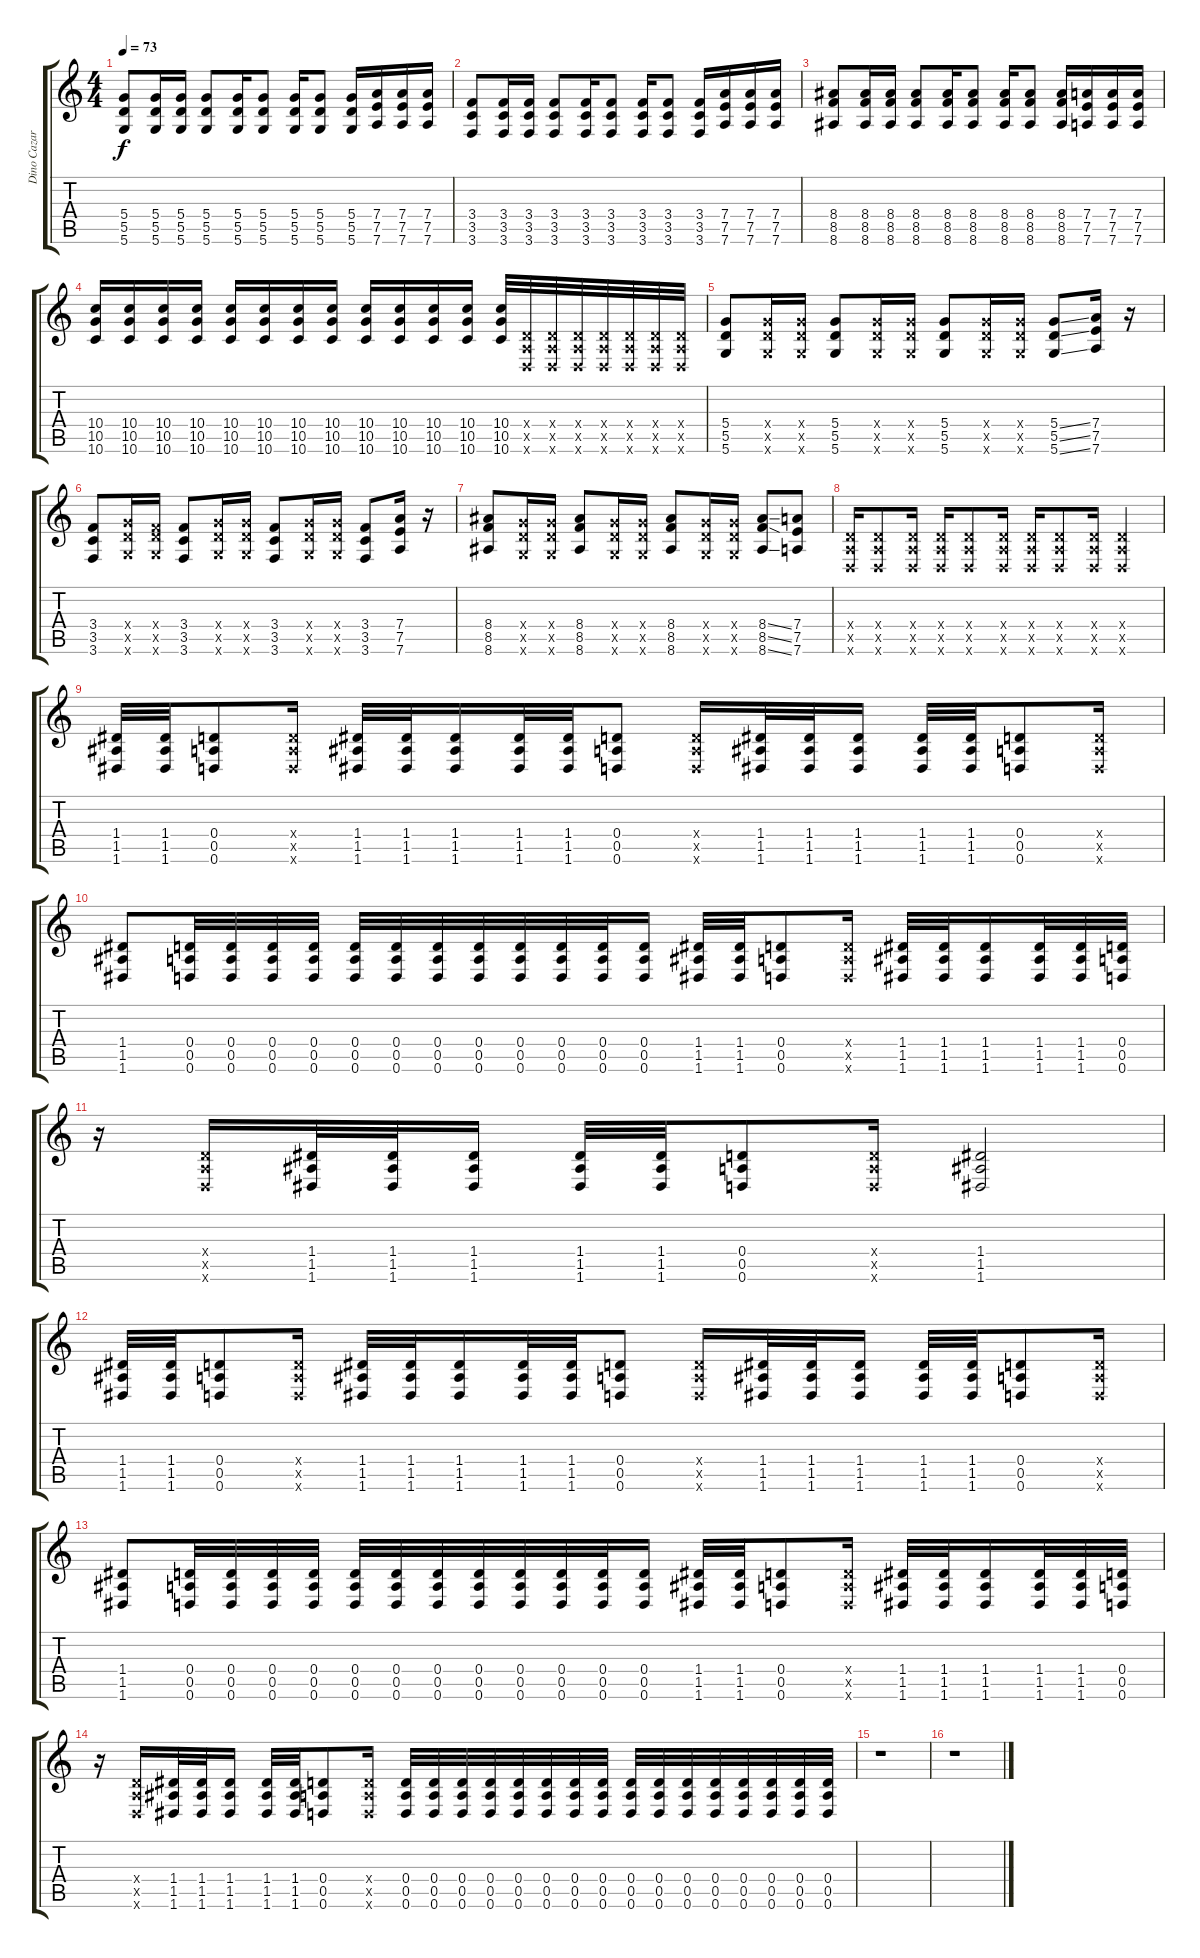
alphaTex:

\track ("Dino Cazares Gt.2" "Dino Cazar") {instrument overdrivenguitar}
\staff {score tabs}
\tuning (E4 B3 G3 D3 A2 D2) {hide}
\ts (4 4)
\tempo 73
\clef g2
\ks c
(5.4 5.5 5.6).8{dy f} (5.4 5.5 5.6).16 (5.4 5.5 5.6).16 (5.4 5.5 5.6).8 (5.4 5.5 5.6).16 (5.4 5.5 5.6).8 (5.4 5.5 5.6).16 (5.4 5.5 5.6).8 (5.4 5.5 5.6).16 (7.4 7.5 7.6).16 (7.4 7.5 7.6).16 (7.4 7.5 7.6).16 |
(3.4 3.5 3.6).8 (3.4 3.5 3.6).16 (3.4 3.5 3.6).16 (3.4 3.5 3.6).8 (3.4 3.5 3.6).16 (3.4 3.5 3.6).8 (3.4 3.5 3.6).16 (3.4 3.5 3.6).8 (3.4 3.5 3.6).16 (7.4 7.5 7.6).16 (7.4 7.5 7.6).16 (7.4 7.5 7.6).16 |
(8.4 8.5 8.6).8 (8.4 8.5 8.6).16 (8.4 8.5 8.6).16 (8.4 8.5 8.6).8 (8.4 8.5 8.6).16 (8.4 8.5 8.6).8 (8.4 8.5 8.6).16 (8.4 8.5 8.6).8 (8.4 8.5 8.6).16 (7.4 7.5 7.6).16 (7.4 7.5 7.6).16 (7.4 7.5 7.6).16 |
(10.4 10.5 10.6).16 (10.4 10.5 10.6).16 (10.4 10.5 10.6).16 (10.4 10.5 10.6).16 (10.4 10.5 10.6).16 (10.4 10.5 10.6).16 (10.4 10.5 10.6).16 (10.4 10.5 10.6).16 (10.4 10.5 10.6).16 (10.4 10.5 10.6).16 (10.4 10.5 10.6).16 (10.4 10.5 10.6).16 (10.4 10.5 10.6).32 (0.4{x} 0.5{x} 0.6{x}).32 (0.4{x} 0.5{x} 0.6{x}).32 (0.4{x} 0.5{x} 0.6{x}).32 (0.4{x} 0.5{x} 0.6{x}).32 (0.4{x} 0.5{x} 0.6{x}).32 (0.4{x} 0.5{x} 0.6{x}).32 (0.4{x} 0.5{x} 0.6{x}).32 |
(5.4 5.5 5.6).8 (5.4{x} 5.5{x} 5.6{x}).16 (5.4{x} 5.5{x} 5.6{x}).16 (5.4 5.5 5.6).8 (5.4{x} 5.5{x} 5.6{x}).16 (5.4{x} 5.5{x} 5.6{x}).16 (5.4 5.5 5.6).8 (5.4{x} 5.5{x} 5.6{x}).16 (5.4{x} 5.5{x} 5.6{x}).16 (5.4{ss} 5.5{ss} 5.6{ss}).8 (7.4 7.5 7.6).16 r.16 |
(3.4 3.5 3.6).8 (5.4{x} 5.5{x} 5.6{x}).16 (3.4{x} 5.5{x} 5.6{x}).16 (3.4 3.5 3.6).8 (5.4{x} 5.5{x} 5.6{x}).16 (5.4{x} 5.5{x} 5.6{x}).16 (3.4 3.5 3.6).8 (5.4{x} 5.5{x} 5.6{x}).16 (5.4{x} 5.5{x} 5.6{x}).16 (3.4 3.5 3.6).8 (7.4 7.5 7.6).16 r.16 |
(8.4 8.5 8.6).8 (5.4{x} 5.5{x} 5.6{x}).16 (5.4{x} 5.5{x} 5.6{x}).16 (8.4 8.5 8.6).8 (5.4{x} 5.5{x} 5.6{x}).16 (5.4{x} 5.5{x} 5.6{x}).16 (8.4 8.5 8.6).8 (5.4{x} 5.5{x} 5.6{x}).16 (5.4{x} 5.5{x} 5.6{x}).16 (8.4{ss} 8.5{ss} 8.6{ss}).8 (7.4 7.5 7.6).8 |
(0.4{x} 0.5{x} 0.6{x}).16{volume 8 instrument taikodrum} (0.4{x} 0.5{x} 0.6{x}).8{volume 8} (0.4{x} 0.5{x} 0.6{x}).16{volume 10} (0.4{x} 0.5{x} 0.6{x}).16{volume 10} (0.4{x} 0.5{x} 0.6{x}).8{volume 12} (0.4{x} 0.5{x} 0.6{x}).16{volume 12} (0.4{x} 0.5{x} 0.6{x}).16{volume 14} (0.4{x} 0.5{x} 0.6{x}).8{volume 14} (0.4{x} 0.5{x} 0.6{x}).16{volume 16} (0.4{x} 0.5{x} 0.6{x}).4{volume 16} |
(1.4 1.5 1.6).32{instrument overdrivenguitar} (1.4 1.5 1.6).32 (0.4 0.5 0.6).8 (0.4{x} 0.5{x} 0.6{x}).16 (1.4 1.5 1.6).32 (1.4 1.5 1.6).32 (1.4 1.5 1.6).16 (1.4 1.5 1.6).32 (1.4 1.5 1.6).32 (0.4 0.5 0.6).8 (0.4{x} 0.5{x} 0.6{x}).16 (1.4 1.5 1.6).32 (1.4 1.5 1.6).32 (1.4 1.5 1.6).16 (1.4 1.5 1.6).32 (1.4 1.5 1.6).32 (0.4 0.5 0.6).8 (0.4{x} 0.5{x} 0.6{x}).16 |
(1.4 1.5 1.6).8 (0.4 0.5 0.6).32 (0.4 0.5 0.6).32 (0.4 0.5 0.6).32 (0.4 0.5 0.6).32 (0.4 0.5 0.6).32 (0.4 0.5 0.6).32 (0.4 0.5 0.6).32 (0.4 0.5 0.6).32 (0.4 0.5 0.6).32 (0.4 0.5 0.6).32 (0.4 0.5 0.6).32 (0.4 0.5 0.6).16 (1.4 1.5 1.6).32 (1.4 1.5 1.6).32 (0.4 0.5 0.6).8 (0.4{x} 0.5{x} 0.6{x}).16 (1.4 1.5 1.6).32 (1.4 1.5 1.6).32 (1.4 1.5 1.6).16 (1.4 1.5 1.6).32 (1.4 1.5 1.6).32 (0.4 0.5 0.6).32 |
r.16 (0.4{x} 0.5{x} 0.6{x}).16 (1.4 1.5 1.6).32 (1.4 1.5 1.6).32 (1.4 1.5 1.6).16 (1.4 1.5 1.6).32 (1.4 1.5 1.6).32 (0.4 0.5 0.6).8 (0.4{x} 0.5{x} 0.6{x}).16 (1.4 1.5 1.6).2 |
(1.4 1.5 1.6).32{instrument overdrivenguitar} (1.4 1.5 1.6).32 (0.4 0.5 0.6).8 (0.4{x} 0.5{x} 0.6{x}).16 (1.4 1.5 1.6).32 (1.4 1.5 1.6).32 (1.4 1.5 1.6).16 (1.4 1.5 1.6).32 (1.4 1.5 1.6).32 (0.4 0.5 0.6).8 (0.4{x} 0.5{x} 0.6{x}).16 (1.4 1.5 1.6).32 (1.4 1.5 1.6).32 (1.4 1.5 1.6).16 (1.4 1.5 1.6).32 (1.4 1.5 1.6).32 (0.4 0.5 0.6).8 (0.4{x} 0.5{x} 0.6{x}).16 |
(1.4 1.5 1.6).8 (0.4 0.5 0.6).32 (0.4 0.5 0.6).32 (0.4 0.5 0.6).32 (0.4 0.5 0.6).32 (0.4 0.5 0.6).32 (0.4 0.5 0.6).32 (0.4 0.5 0.6).32 (0.4 0.5 0.6).32 (0.4 0.5 0.6).32 (0.4 0.5 0.6).32 (0.4 0.5 0.6).32 (0.4 0.5 0.6).16 (1.4 1.5 1.6).32 (1.4 1.5 1.6).32 (0.4 0.5 0.6).8 (0.4{x} 0.5{x} 0.6{x}).16 (1.4 1.5 1.6).32 (1.4 1.5 1.6).32 (1.4 1.5 1.6).16 (1.4 1.5 1.6).32 (1.4 1.5 1.6).32 (0.4 0.5 0.6).32 |
r.16 (0.4{x} 0.5{x} 0.6{x}).16 (1.4 1.5 1.6).32 (1.4 1.5 1.6).32 (1.4 1.5 1.6).16 (1.4 1.5 1.6).32 (1.4 1.5 1.6).32 (0.4 0.5 0.6).8 (0.4{x} 0.5{x} 0.6{x}).16 (0.4 0.5 0.6).32 (0.4 0.5 0.6).32 (0.4 0.5 0.6).32 (0.4 0.5 0.6).32 (0.4 0.5 0.6).32 (0.4 0.5 0.6).32 (0.4 0.5 0.6).32 (0.4 0.5 0.6).32 (0.4 0.5 0.6).32 (0.4 0.5 0.6).32 (0.4 0.5 0.6).32 (0.4 0.5 0.6).32 (0.4 0.5 0.6).32 (0.4 0.5 0.6).32 (0.4 0.5 0.6).32 (0.4 0.5 0.6).32 |
r.1 |
r.1
